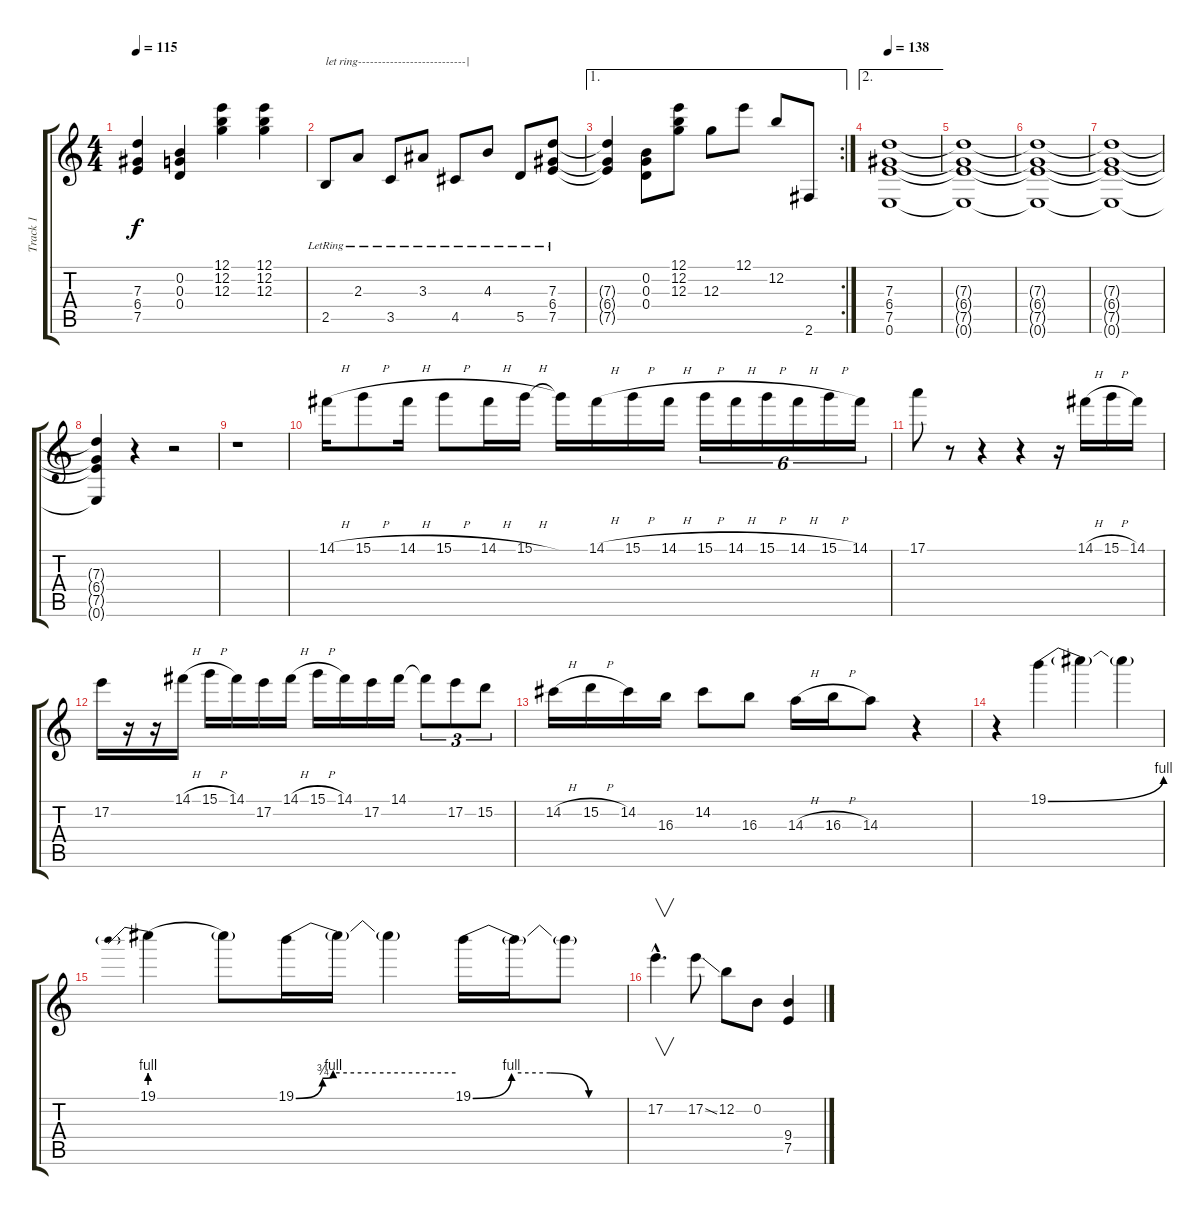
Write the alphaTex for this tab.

\track ("Track 1" "Track 1") {instrument distortionguitar}
\staff {score tabs}
\tuning (E4 B3 G3 D3 A2 E2) {hide}
\ts (4 4)
\tempo 115
\clef g2
\ks c
(7.3{t} 6.4{t} 7.5{t}).4{dy f} (0.2 0.3 0.4).4 (12.1 12.2 12.3).4 (12.1 12.2 12.3).4 |
2.5{lr}.8{txt "let ring---------------------------|"} 2.3{lr}.8 3.5{lr}.8 3.3{lr}.8 4.5{lr}.8 4.3{lr}.8 5.5{lr}.8 (7.3{lr} 6.4 7.5{lr}).8 |
\ae 1
\rc 2
(7.3{t} 6.4{t} 7.5{t}).4 (0.2 0.3 0.4).8 (12.1 12.2 12.3).8 12.3.8 12.1.8 12.2.8 2.6.8 |
\ae 2
\tempo 138
(7.3 6.4 7.5 0.6).1{volume 10} |
(7.3{t} 6.4{t} 7.5{t} 0.6{t}).1 |
(7.3{t} 6.4{t} 7.5{t} 0.6{t}).1 |
(7.3{t} 6.4{t} 7.5{t} 0.6{t}).1 |
(7.3{t} 6.4{t} 7.5{t} 0.6{t}).4 r.4 r.2 |
r.1 |
14.1{h}.16{volume 13} 15.1{h}.8 14.1{h}.16 15.1{h}.8 14.1{h}.16 15.1{h}.16 15.1{t}.16 14.1{h}.16 15.1{h}.16 14.1{h}.16 15.1{h}.16{tu (6 4)} 14.1{h}.16{tu (6 4)} 15.1{h}.16{tu (6 4)} 14.1{h}.16{tu (6 4)} 15.1{h}.16{tu (6 4)} 14.1.16{tu (6 4)} |
17.1.8 r.8 r.4 r.4 r.16 14.1{h}.16 15.1{h}.16 14.1.16 |
17.2.16 r.16 r.16 14.1{h}.16 15.1{h}.16 14.1.16 17.2.16 14.1{h}.16 15.1{h}.16 14.1.16 17.2.16 14.1.16 14.1{t}.8{tu (3 2)} 17.2.8{tu (3 2)} 15.2.8{tu (3 2)} |
14.2{h}.16 15.2{h}.16 14.2.16 16.3.16 14.2.8 16.3.8 14.3{h}.16 16.3{h}.16 14.3.8 r.4 |
r.4 19.1{be (bend 0 0 60 4)}.4 19.1{t}.4 19.1{t}.4 |
19.1{be (prebend 0 4 60 4)}.4 19.1{t}.8 19.1{be (custom 0 0 10 3 14 4 30 4 60 4)}.16 19.1{t}.16 19.1{t}.4 19.1{be (custom 0 0 15 4 30 4 45 0 60 0)}.16 19.1{t}.16 19.1{t}.8 |
17.2{hac}.4{v d} 17.2{ss}.8 12.2.8 0.2.8 (9.4 7.5).4
